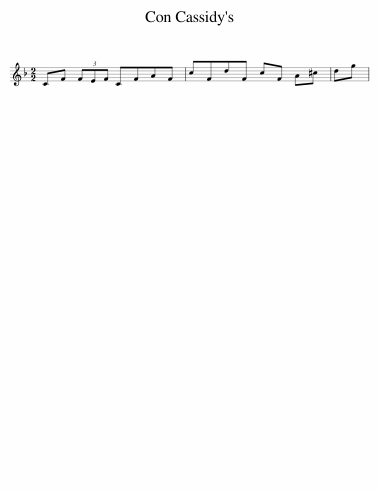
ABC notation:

X:1
L:1/8
M:2/2
I:linebreak $
K:F
V:1 treble
V:1
 CF (3FEF CFAF | cFdF cF A^c | dg | %3
